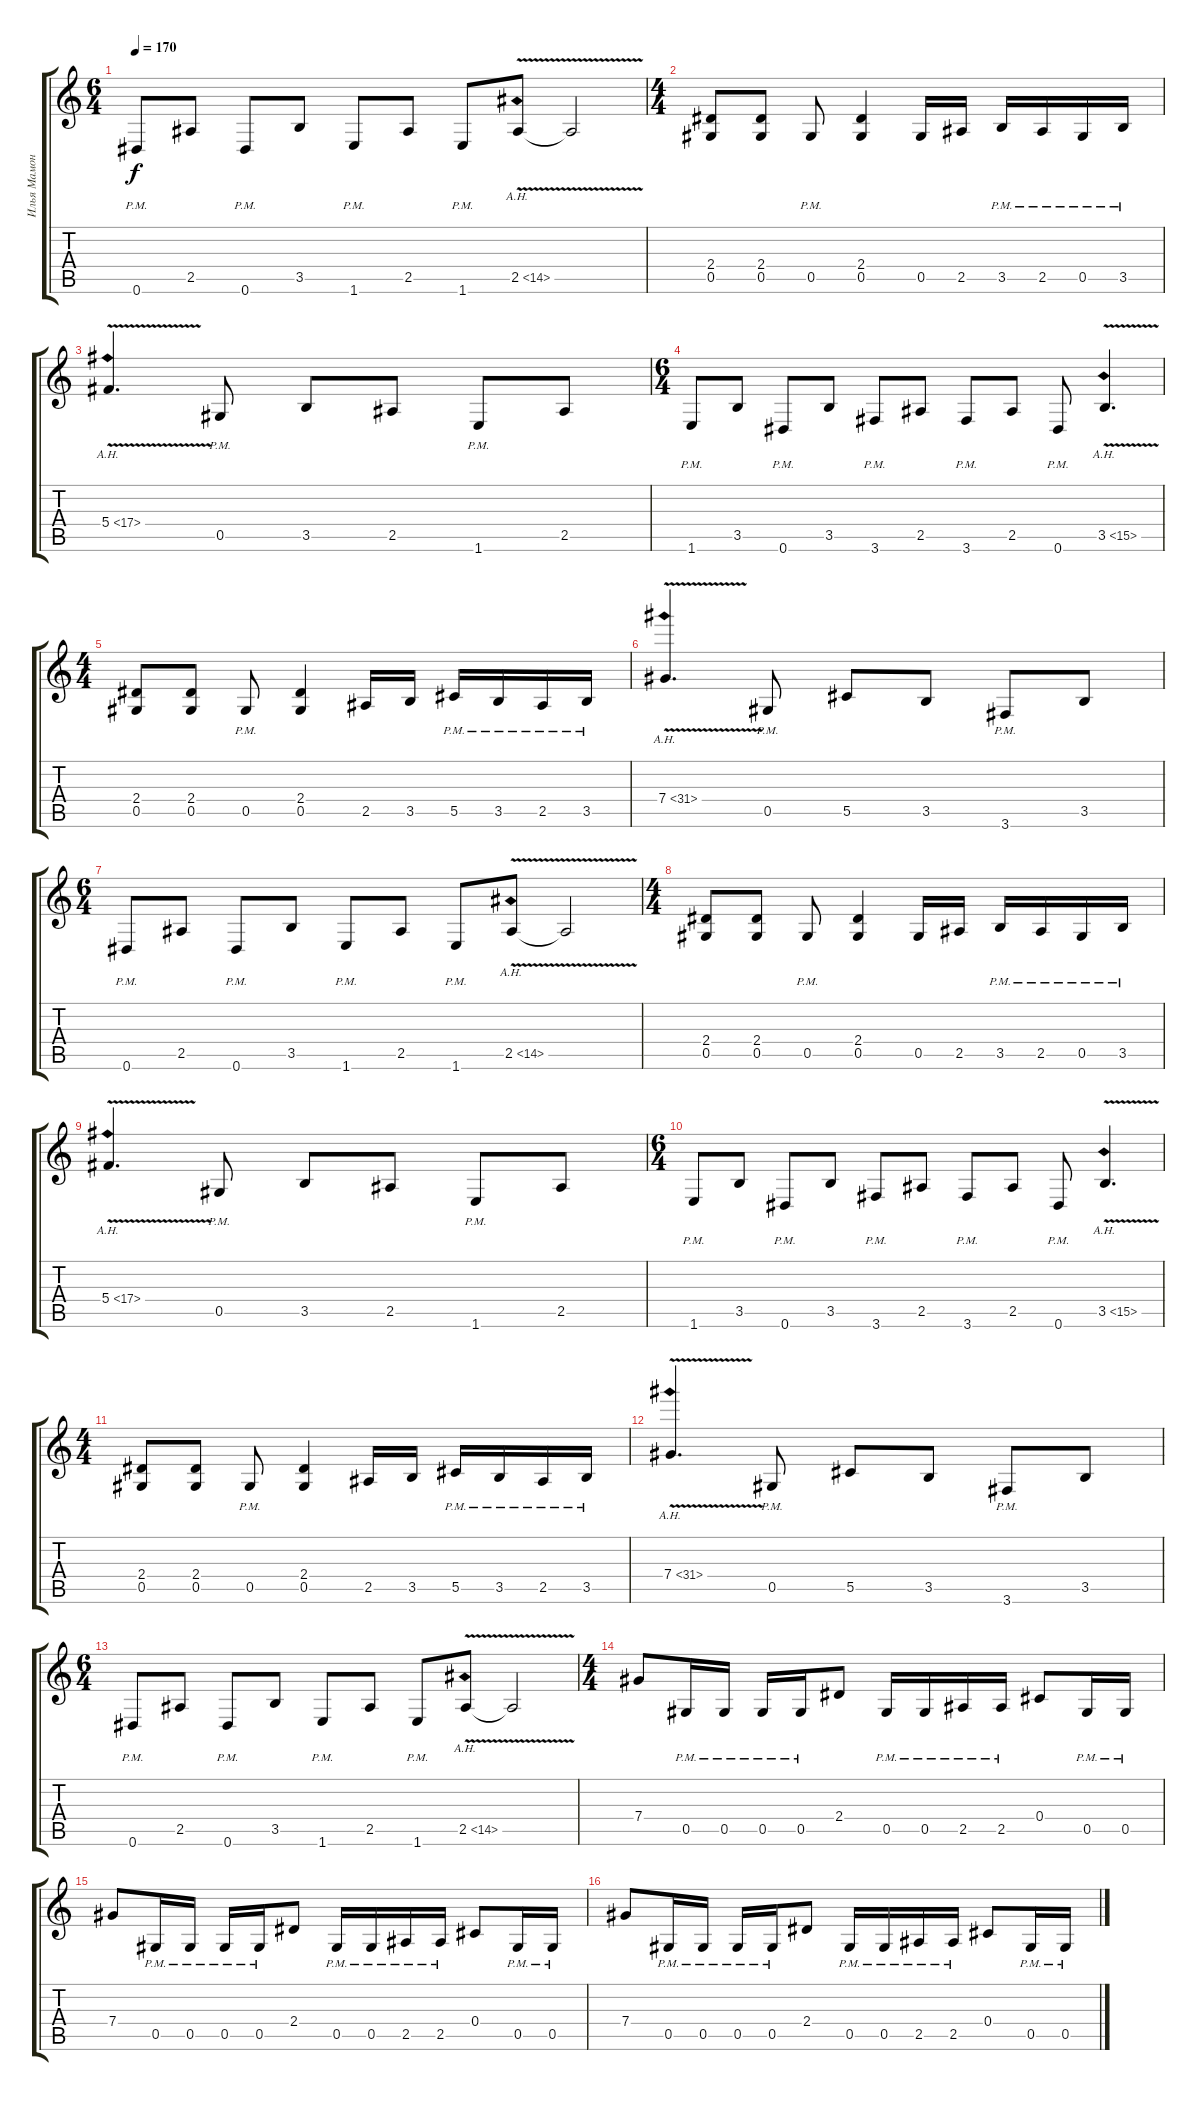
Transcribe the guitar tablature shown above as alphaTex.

\track ("Илья Мамонтов" "Илья Мамон") {instrument distortionguitar}
\staff {score tabs}
\tuning (Eb4 Bb3 Gb3 Db3 Ab2 Eb2) {hide}
\ts (6 4)
\tempo 170
\clef g2
\ks c
0.6{pm}.8{dy f} 2.5.8 0.6{pm}.8 3.5.8 1.6{pm}.8 2.5.8 1.6{pm}.8 2.5{ah 12 v}.8 2.5{t}.2 |
\ts (4 4)
(2.4 0.5).8 (2.4 0.5).8 0.5{pm}.8 (2.4 0.5).4 0.5.16 2.5.16 3.5{pm}.16 2.5{pm}.16 0.5{pm}.16 3.5{pm}.16 |
5.4{ah 12 v}.4{d} 0.5{pm}.8 3.5.8 2.5.8 1.6{pm}.8 2.5.8 |
\ts (6 4)
1.6{pm}.8 3.5.8 0.6{pm}.8 3.5.8 3.6{pm}.8 2.5.8 3.6{pm}.8 2.5.8 0.6{pm}.8 3.5{ah 12 v}.4{d} |
\ts (4 4)
(2.4 0.5).8 (2.4 0.5).8 0.5{pm}.8 (2.4 0.5).4 2.5.16 3.5.16 5.5{pm}.16 3.5{pm}.16 2.5{pm}.16 3.5{pm}.16 |
7.4{ah 24 v}.4{d} 0.5{pm}.8 5.5.8 3.5.8 3.6{pm}.8 3.5.8 |
\ts (6 4)
0.6{pm}.8 2.5.8 0.6{pm}.8 3.5.8 1.6{pm}.8 2.5.8 1.6{pm}.8 2.5{ah 12 v}.8 2.5{t}.2 |
\ts (4 4)
(2.4 0.5).8 (2.4 0.5).8 0.5{pm}.8 (2.4 0.5).4 0.5.16 2.5.16 3.5{pm}.16 2.5{pm}.16 0.5{pm}.16 3.5{pm}.16 |
5.4{ah 12 v}.4{d} 0.5{pm}.8 3.5.8 2.5.8 1.6{pm}.8 2.5.8 |
\ts (6 4)
1.6{pm}.8 3.5.8 0.6{pm}.8 3.5.8 3.6{pm}.8 2.5.8 3.6{pm}.8 2.5.8 0.6{pm}.8 3.5{ah 12 v}.4{d} |
\ts (4 4)
(2.4 0.5).8 (2.4 0.5).8 0.5{pm}.8 (2.4 0.5).4 2.5.16 3.5.16 5.5{pm}.16 3.5{pm}.16 2.5{pm}.16 3.5{pm}.16 |
7.4{ah 24 v}.4{d} 0.5{pm}.8 5.5.8 3.5.8 3.6{pm}.8 3.5.8 |
\ts (6 4)
0.6{pm}.8 2.5.8 0.6{pm}.8 3.5.8 1.6{pm}.8 2.5.8 1.6{pm}.8 2.5{ah 12 v}.8 2.5{t}.2 |
\ts (4 4)
7.4.8 0.5{pm}.16 0.5{pm}.16 0.5{pm}.16 0.5{pm}.16 2.4.8 0.5{pm}.16 0.5{pm}.16 2.5{pm}.16 2.5{pm}.16 0.4.8 0.5{pm}.16 0.5{pm}.16 |
7.4.8 0.5{pm}.16 0.5{pm}.16 0.5{pm}.16 0.5{pm}.16 2.4.8 0.5{pm}.16 0.5{pm}.16 2.5{pm}.16 2.5{pm}.16 0.4.8 0.5{pm}.16 0.5{pm}.16 |
7.4.8 0.5{pm}.16 0.5{pm}.16 0.5{pm}.16 0.5{pm}.16 2.4.8 0.5{pm}.16 0.5{pm}.16 2.5{pm}.16 2.5{pm}.16 0.4.8 0.5{pm}.16 0.5{pm}.16
